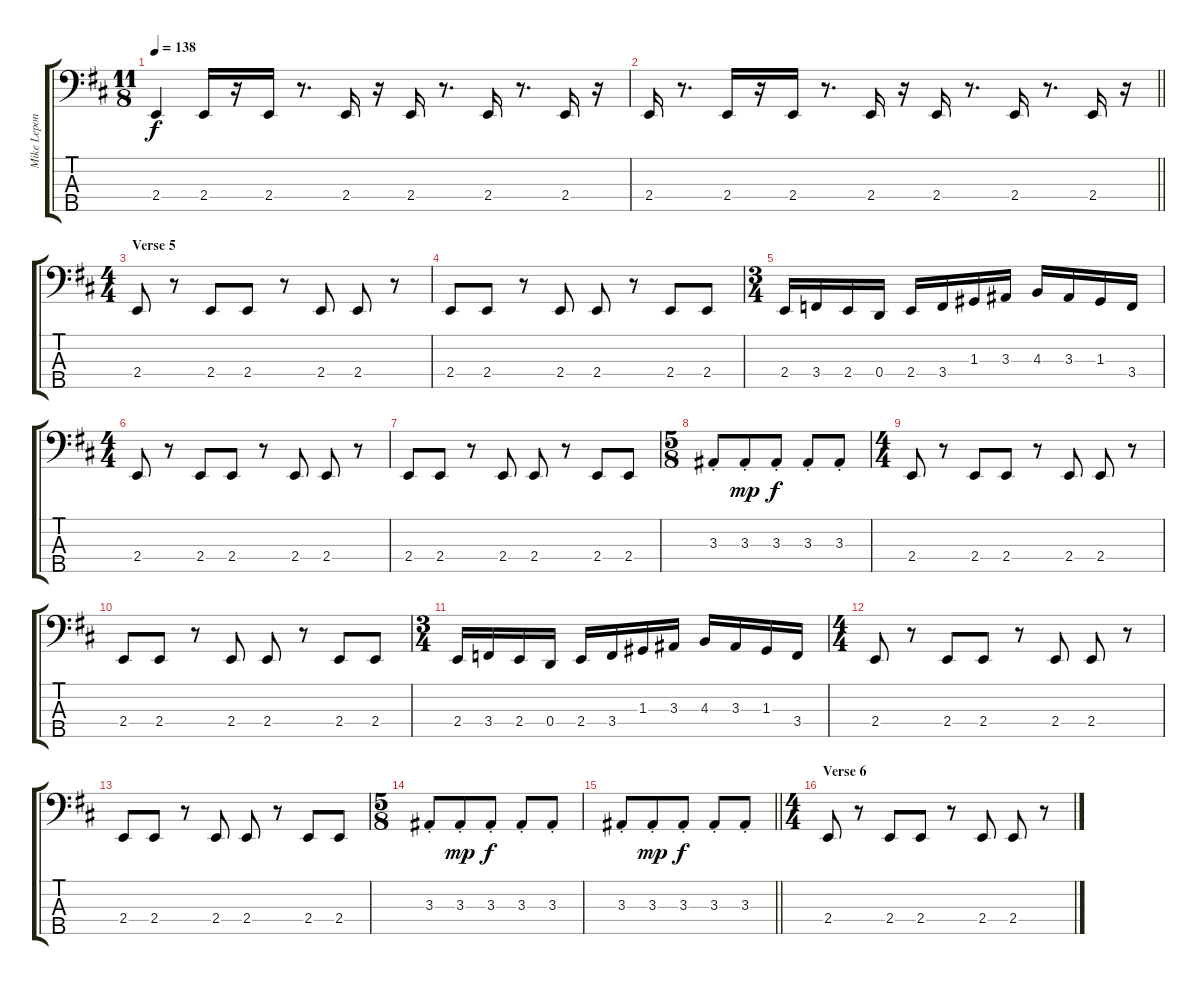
\track ("Mike Lepond (bass)" "Mike Lepon") {instrument electricbassfinger}
\staff {score tabs}
\tuning (F2 C2 G1 D1 A0) {hide}
\ts (11 8)
\tempo 138
\clef f4
\ks bminor
2.4.4{dy f volume 4 balance 8} 2.4.16{volume 5} r.16 2.4.16{volume 5} r.8{d} 2.4.16{volume 6} r.16 2.4.16{volume 6} r.8{d} 2.4.16{volume 7} r.8{d} 2.4.16{volume 8} r.16 |
\barLineRight lightlight
2.4.16{volume 9} r.8{d} 2.4.16{volume 10} r.16 2.4.16{volume 10} r.8{d} 2.4.16{volume 11} r.16 2.4.16{volume 12} r.8{d} 2.4.16{volume 12} r.8{d} 2.4.16{volume 14} r.16 |
\ts (4 4)
\section ("" "Verse 5")
2.4.8{volume 14} r.8 2.4.8 2.4.8 r.8 2.4.8 2.4.8 r.8 |
2.4.8 2.4.8 r.8 2.4.8 2.4.8 r.8 2.4.8 2.4.8 |
\ts (3 4)
2.4.16 3.4.16 2.4.16 0.4.16 2.4.16 3.4.16 1.3.16 3.3.16 4.3.16 3.3.16 1.3.16 3.4.16 |
\ts (4 4)
2.4.8 r.8 2.4.8 2.4.8 r.8 2.4.8 2.4.8 r.8 |
2.4.8 2.4.8 r.8 2.4.8 2.4.8 r.8 2.4.8 2.4.8 |
\ts (5 8)
3.3{st}.8 3.3{st}.8{dy mp} 3.3{st}.8{dy f} 3.3{st}.8 3.3{st}.8 |
\ts (4 4)
2.4.8 r.8 2.4.8 2.4.8 r.8 2.4.8 2.4.8 r.8 |
2.4.8 2.4.8 r.8 2.4.8 2.4.8 r.8 2.4.8 2.4.8 |
\ts (3 4)
2.4.16 3.4.16 2.4.16 0.4.16 2.4.16 3.4.16 1.3.16 3.3.16 4.3.16 3.3.16 1.3.16 3.4.16 |
\ts (4 4)
2.4.8 r.8 2.4.8 2.4.8 r.8 2.4.8 2.4.8 r.8 |
2.4.8 2.4.8 r.8 2.4.8 2.4.8 r.8 2.4.8 2.4.8 |
\ts (5 8)
3.3{st}.8 3.3{st}.8{dy mp} 3.3{st}.8{dy f} 3.3{st}.8 3.3{st}.8 |
\barLineRight lightlight
3.3{st}.8 3.3{st}.8{dy mp} 3.3{st}.8{dy f} 3.3{st}.8 3.3{st}.8 |
\ts (4 4)
\section ("" "Verse 6")
2.4.8 r.8 2.4.8 2.4.8 r.8 2.4.8 2.4.8 r.8
